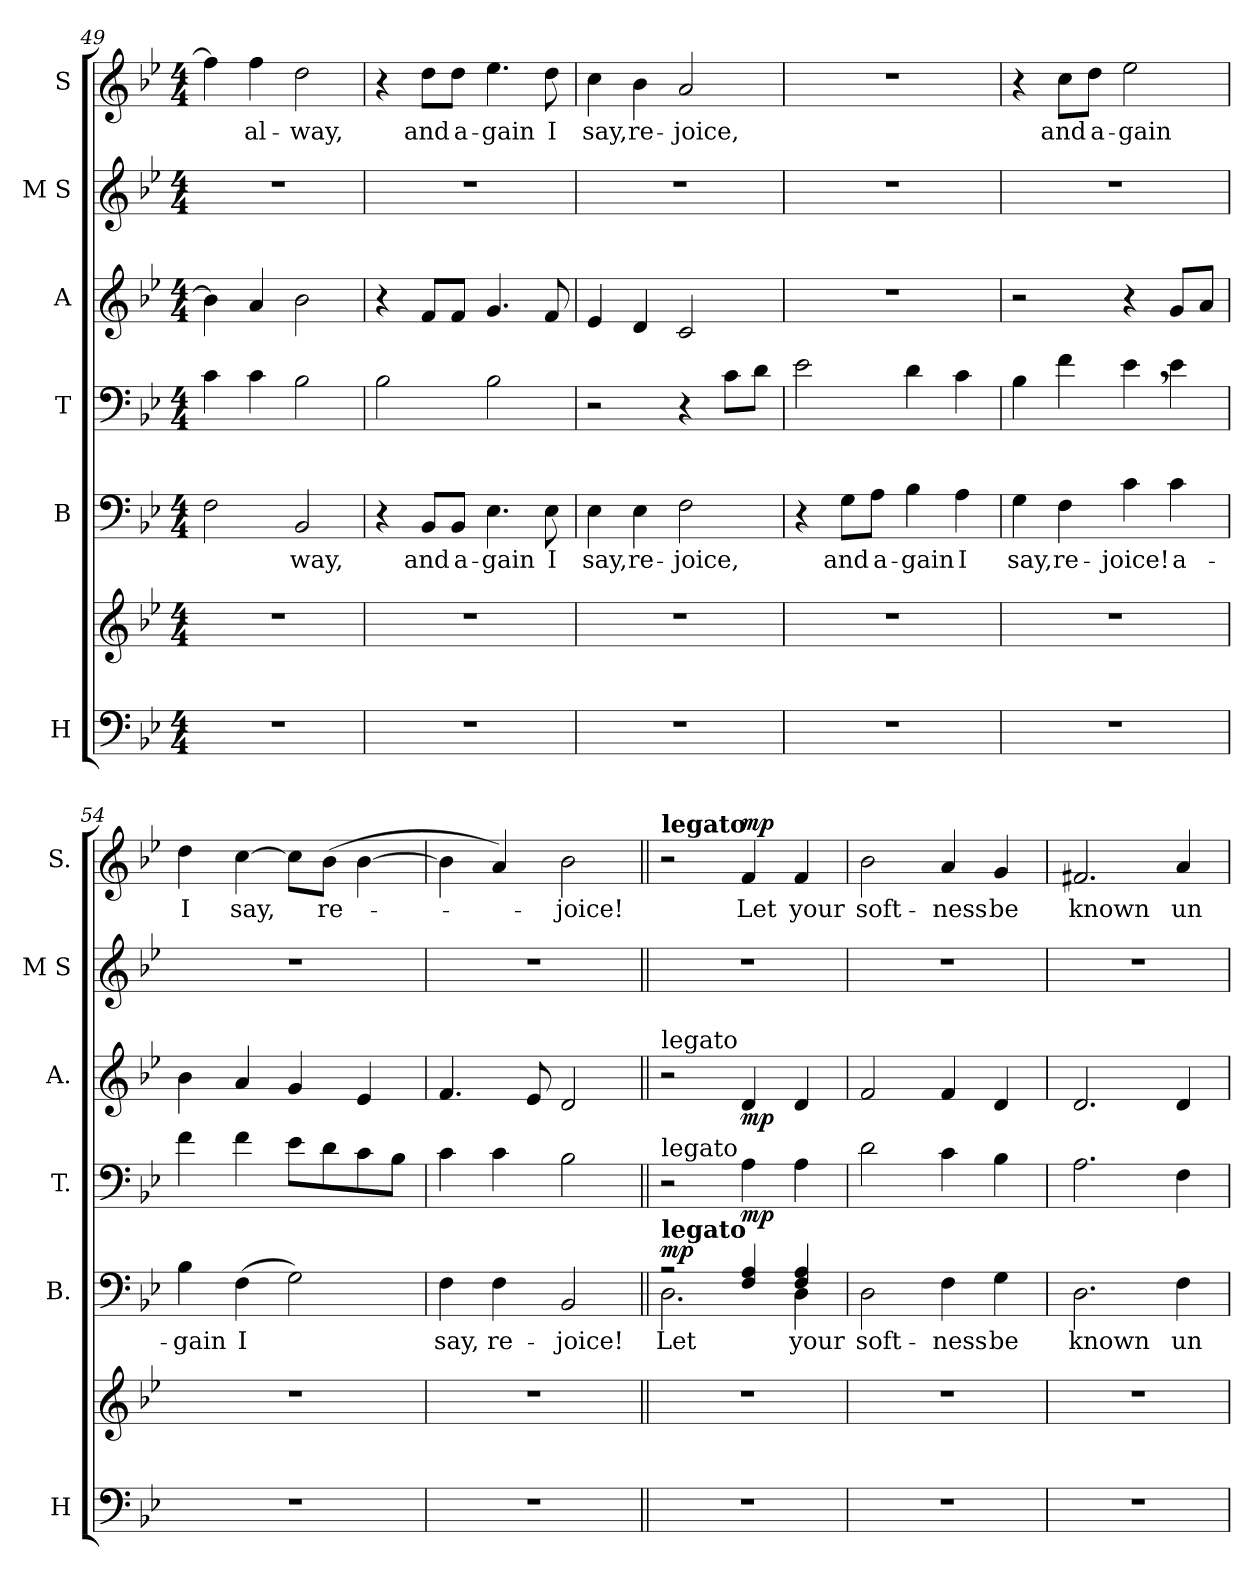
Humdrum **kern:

**kern	**kern	**kern	**text	**dynam	**kern	**dynam	**kern	**dynam	**kern	**kern	**text	**dynam
*part6	*part6	*part5	*part5	*part5	*part4	*part4	*part3	*part3	*part2	*part1	*part1	*part1
*staff7	*staff6	*staff5	*staff5	*staff5	*staff4	*staff4	*staff3	*staff3	*staff2	*staff1	*staff1	*staff1
*I"H	*	*I"B	*	*	*I"T	*	*I"A	*	*I"M S	*I"S	*	*
*I'H	*	*I'B.	*	*	*I'T.	*	*I'A.	*	*I'M S	*I'S.	*	*
!!LO:PB:g=z
*clefF4	*clefG2	*clefF4	*	*	*clefF4	*	*clefG2	*	*clefG2	*clefG2	*	*
*k[b-e-]	*k[b-e-]	*k[b-e-]	*	*	*k[b-e-]	*	*k[b-e-]	*	*k[b-e-]	*k[b-e-]	*	*
*M4/4	*M4/4	*M4/4	*	*	*M4/4	*	*M4/4	*	*M4/4	*M4/4	*	*
=49	=49	=49	=49	=49	=49	=49	=49	=49	=49	=49	=49	=49
1r	1r	2F\	.	.	4c\	.	4b-\]	.	1r	4ff\]	.	.
!	!	!	!	!	!	!	!	!	!	!	!LO:LY:b	!
.	.	.	.	.	4c\	.	4a/	.	.	4ff\	al-	.
!	!	!	!LO:LY:b	!	!	!	!	!	!	!	!LO:LY:b	!
.	.	2BB-/	-way,	.	2B-\	.	2b-\	.	.	2dd\	-way,	.
=50	=50	=50	=50	=50	=50	=50	=50	=50	=50	=50	=50	=50
1r	1r	4r	.	.	2B-\	.	4r	.	1r	4r	.	.
!	!	!	!LO:LY:b	!	!	!	!	!	!	!	!LO:LY:b	!
.	.	8BB-/L	and	.	.	.	8f/L	.	.	8dd\L	and	.
!	!	!	!LO:LY:b	!	!	!	!	!	!	!	!LO:LY:b	!
.	.	8BB-/J	a-	.	.	.	8f/J	.	.	8dd\J	a-	.
!	!	!	!LO:LY:b	!	!	!	!	!	!	!	!LO:LY:b	!
.	.	4.E-\	-gain	.	2B-\	.	4.g/	.	.	4.ee-\	-gain	.
!	!	!	!LO:LY:b	!	!	!	!	!	!	!	!LO:LY:b	!
.	.	8E-\	I	.	.	.	8f/	.	.	8dd\	I	.
=51	=51	=51	=51	=51	=51	=51	=51	=51	=51	=51	=51	=51
!	!	!	!LO:LY:b	!	!	!	!	!	!	!	!LO:LY:b	!
1r	1r	4E-\	say,	.	2r	.	4e-/	.	1r	4cc\	say,	.
!	!	!	!LO:LY:b	!	!	!	!	!	!	!	!LO:LY:b	!
.	.	4E-\	re-	.	.	.	4d/	.	.	4b-\	re-	.
!	!	!	!LO:LY:b	!	!	!	!	!	!	!	!LO:LY:b	!
.	.	2F\	-joice,	.	4r	.	2c/	.	.	2a/	-joice,	.
.	.	.	.	.	8c\L	.	.	.	.	.	.	.
.	.	.	.	.	8d\J	.	.	.	.	.	.	.
=52	=52	=52	=52	=52	=52	=52	=52	=52	=52	=52	=52	=52
1r	1r	4r	.	.	2e-\	.	1r	.	1r	1r	.	.
!	!	!	!LO:LY:b	!	!	!	!	!	!	!	!	!
.	.	8G\L	and	.	.	.	.	.	.	.	.	.
!	!	!	!LO:LY:b	!	!	!	!	!	!	!	!	!
.	.	8A\J	a-	.	.	.	.	.	.	.	.	.
!	!	!	!LO:LY:b	!	!	!	!	!	!	!	!	!
.	.	4B-\	-gain	.	4d\	.	.	.	.	.	.	.
!	!	!	!LO:LY:b	!	!	!	!	!	!	!	!	!
.	.	4A\	I	.	4c\	.	.	.	.	.	.	.
=53	=53	=53	=53	=53	=53	=53	=53	=53	=53	=53	=53	=53
!	!	!	!LO:LY:b	!	!	!	!	!	!	!	!	!
1r	1r	4G\	say,	.	4B-\	.	2r	.	1r	4r	.	.
!	!	!	!LO:LY:b	!	!	!	!	!	!	!	!LO:LY:b	!
.	.	4F\	re-	.	4f\	.	.	.	.	8cc\L	and	.
!	!	!	!	!	!	!	!	!	!	!	!LO:LY:b	!
.	.	.	.	.	.	.	.	.	.	8dd\J	a-	.
!	!	!	!LO:LY:b	!	!	!	!	!	!	!	!LO:LY:b	!
.	.	4c\	-joice!	.	4e-,\	.	4r	.	.	2ee-\	-gain	.
!	!	!	!LO:LY:b	!	!	!	!	!	!	!	!	!
.	.	4c\	a-	.	4e-\	.	8g/L	.	.	.	.	.
.	.	.	.	.	.	.	8a/J	.	.	.	.	.
!!LO:PB:g=z
=54	=54	=54	=54	=54	=54	=54	=54	=54	=54	=54	=54	=54
!	!	!	!LO:LY:b	!	!	!	!	!	!	!	!LO:LY:b	!
1r	1r	4B-\	-gain	.	4f\	.	4b-\	.	1r	4dd\	I	.
!	!	!	!LO:LY:b	!	!	!	!	!	!	!	!LO:LY:b	!
.	.	(4F\	I	.	4f\	.	4a/	.	.	[4cc\	say,	.
.	.	2G\)	.	.	8e-\L	.	4g/	.	.	8cc\L]	.	.
!	!	!	!	!	!	!	!	!	!	!	!LO:LY:b	!
.	.	.	.	.	8d\	.	.	.	.	(8b-\J	re-	.
.	.	.	.	.	8c\	.	4e-/	.	.	[4b-\	.	.
.	.	.	.	.	8B-\J	.	.	.	.	.	.	.
=55	=55	=55	=55	=55	=55	=55	=55	=55	=55	=55	=55	=55
!	!	!	!LO:LY:b	!	!	!	!	!	!	!	!	!
1r	1r	4F\	say,	.	4c\	.	4.f/	.	1r	4b-\]	.	.
!	!	!	!LO:LY:b	!	!	!	!	!	!	!	!	!
.	.	4F\	re-	.	4c\	.	.	.	.	4a/)	.	.
.	.	.	.	.	.	.	8e-/	.	.	.	.	.
!	!	!	!LO:LY:b	!	!	!	!	!	!	!	!LO:LY:b	!
.	.	2BB-/	-joice!	.	2B-\	.	2d/	.	.	2b-\	-joice!	.
=56||	=56||	=56||	=56||	=56||	=56||	=56||	=56||	=56||	=56||	=56||	=56||	=56||
*	*	*^	*	*	*	*	*	*	*	*	*	*
!	!	!	!	!	!	!	!	!	!	!	!LO:TX:a:B:t=legato	!	!
!	!	!	!	!	!	!	!	!LO:TX:a:t=legato	!	!	!	!	!
!	!	!	!	!	!	!LO:TX:a:t=legato	!	!	!	!	!	!	!
!	!	!LO:TX:a:B:t=legato	!	!	!	!	!	!	!	!	!	!	!
!	!	!	!	!LO:LY:b	!LO:DY:b	!	!	!	!	!	!	!	!
1r	1r	2r	2.D\	Let	mp	2r	.	2r	.	1r	2r	.	.
!	!	!	!	!	!	!	!LO:DY:b	!	!LO:DY:b	!	!	!LO:LY:b	!LO:DY:b
.	.	4F!/ 4A!/	.	.	.	4A\	mp	4d/	mp	.	4f/	Let	mp
!	!	!	!	!LO:LY:b	!	!	!	!	!	!	!	!LO:LY:b	!
.	.	4F!/ 4A!/	4D\	your	.	4A\	.	4d/	.	.	4f/	your	.
=57	=57	=57	=57	=57	=57	=57	=57	=57	=57	=57	=57	=57	=57
!	!	!	!	!LO:LY:b	!	!	!	!	!	!	!	!LO:LY:b	!
*	*	*v	*v	*	*	*	*	*	*	*	*	*	*
1r	1r	2D\	soft-	.	2d\	.	2f/	.	1r	2b-\	soft-	.
!	!	!	!LO:LY:b	!	!	!	!	!	!	!	!LO:LY:b	!
.	.	4F\	-ness	.	4c\	.	4f/	.	.	4a/	-ness	.
!	!	!	!LO:LY:b	!	!	!	!	!	!	!	!LO:LY:b	!
.	.	4G\	be	.	4B-\	.	4d/	.	.	4g/	be	.
=58	=58	=58	=58	=58	=58	=58	=58	=58	=58	=58	=58	=58
!	!	!	!LO:LY:b	!	!	!	!	!	!	!	!LO:LY:b	!
1r	1r	2.D\	known	.	2.A\	.	2.d/	.	1r	2.f#X/	known	.
!	!	!	!LO:LY:b	!	!	!	!	!	!	!	!LO:LY:b	!
.	.	4F\	un-	.	4F\	.	4d/	.	.	4a/	un-	.
=	=	=	=	=	=	=	=	=	=	=	=	=
*-	*-	*-	*-	*-	*-	*-	*-	*-	*-	*-	*-	*-
